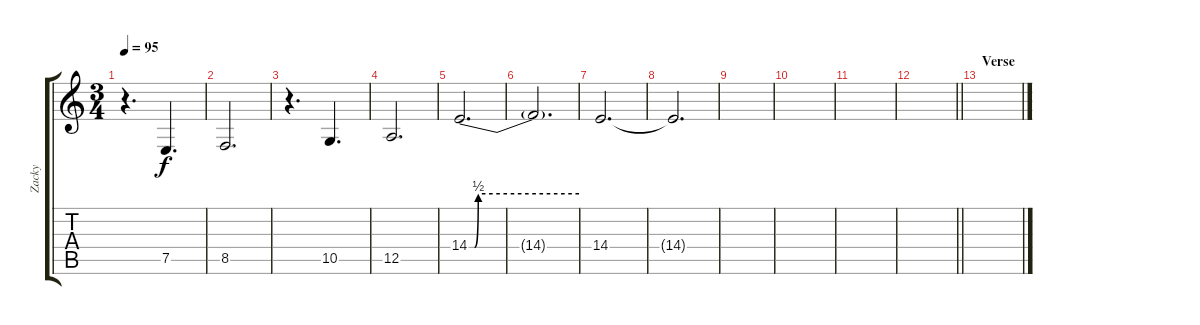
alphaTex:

\track ("Zacky" "Zacky") {instrument clarinet}
\staff {score tabs}
\tuning (E4 B3 G3 D3 A2 D2) {hide}
\ts (3 4)
\tempo 95
\clef g2
\ks c
r.4{d dy f} 7.5.4{d} |
8.5.2{d} |
r.4{d} 10.5.4{d} |
12.5.2{d} |
14.4{be (custom 0 0 3 0 5 2 60 2)}.2{d} |
14.4{t}.2{d} |
14.4.2{d} |
14.4{t}.2{d} |
|
|
|
\barLineRight lightlight
|
\section ("" "Verse")
